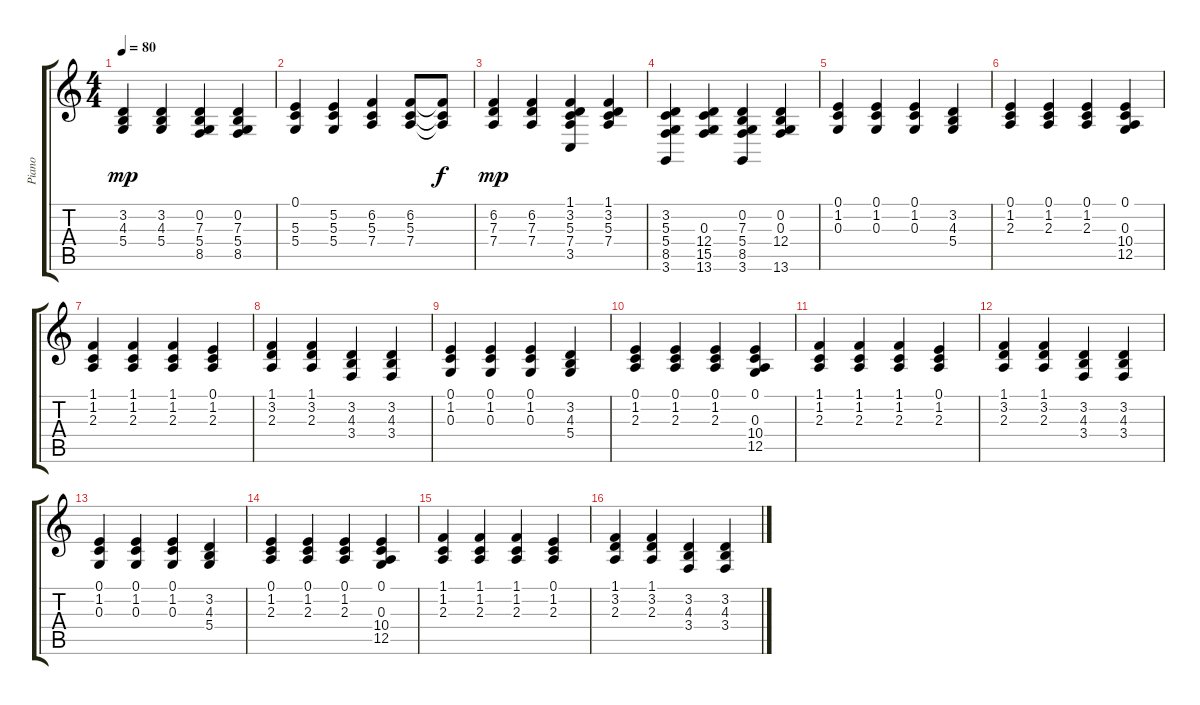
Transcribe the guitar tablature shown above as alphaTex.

\track ("Piano" "Piano") {instrument electricpiano1}
\staff {score tabs}
\tuning (E4 B3 G3 D3 A2 E2) {hide}
\ts (4 4)
\tempo 80
\clef g2
\ks c
(3.2 4.3 5.4).4{dy mp} (3.2 4.3 5.4).4 (0.2 7.3 5.4 8.5).4 (0.2 7.3 5.4 8.5).4 |
(0.1 5.3 5.4).4 (5.2 5.3 5.4).4 (6.2 5.3 7.4).4 (6.2 5.3 7.4).8 (6.2{t} 5.3{t} 7.4{t}).8{dy f} |
(6.2 7.3 7.4).4{dy mp} (6.2 7.3 7.4).4 (1.1 3.2 5.3 7.4 3.5).4 (1.1 3.2 5.3 7.4).4 |
(3.2 5.3 5.4 8.5 3.6).4 (0.3 12.4 15.5 13.6).4 (0.2 7.3 5.4 8.5 3.6).4 (0.2 0.3 12.4 13.6).4 |
(0.1 1.2 0.3).4 (0.1 1.2 0.3).4 (0.1 1.2 0.3).4 (3.2 4.3 5.4).4 |
(0.1 1.2 2.3).4 (0.1 1.2 2.3).4 (0.1 1.2 2.3).4 (0.1 0.3 10.4 12.5).4 |
(1.1 1.2 2.3).4 (1.1 1.2 2.3).4 (1.1 1.2 2.3).4 (0.1 1.2 2.3).4 |
(1.1 3.2 2.3).4 (1.1 3.2 2.3).4 (3.2 4.3 3.4).4 (3.2 4.3 3.4).4 |
(0.1 1.2 0.3).4 (0.1 1.2 0.3).4 (0.1 1.2 0.3).4 (3.2 4.3 5.4).4 |
(0.1 1.2 2.3).4 (0.1 1.2 2.3).4 (0.1 1.2 2.3).4 (0.1 0.3 10.4 12.5).4 |
(1.1 1.2 2.3).4 (1.1 1.2 2.3).4 (1.1 1.2 2.3).4 (0.1 1.2 2.3).4 |
(1.1 3.2 2.3).4 (1.1 3.2 2.3).4 (3.2 4.3 3.4).4 (3.2 4.3 3.4).4 |
(0.1 1.2 0.3).4 (0.1 1.2 0.3).4 (0.1 1.2 0.3).4 (3.2 4.3 5.4).4 |
(0.1 1.2 2.3).4 (0.1 1.2 2.3).4 (0.1 1.2 2.3).4 (0.1 0.3 10.4 12.5).4 |
(1.1 1.2 2.3).4 (1.1 1.2 2.3).4 (1.1 1.2 2.3).4 (0.1 1.2 2.3).4 |
(1.1 3.2 2.3).4 (1.1 3.2 2.3).4 (3.2 4.3 3.4).4 (3.2 4.3 3.4).4
